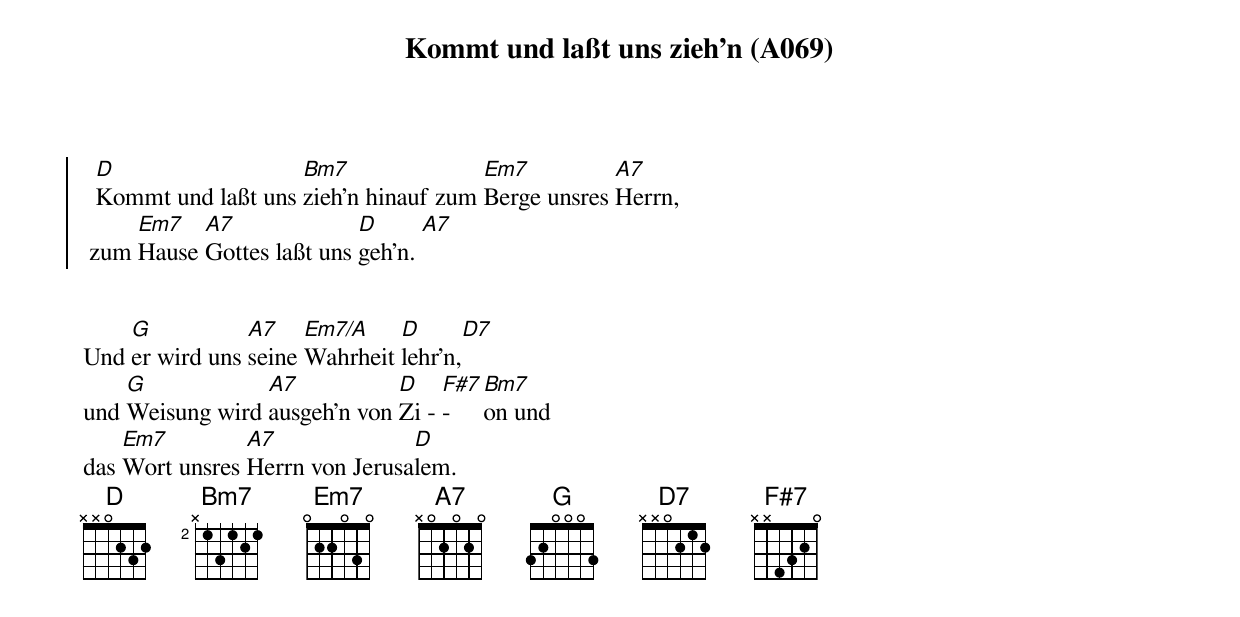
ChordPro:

{title: Kommt und laßt uns zieh'n (A069)}
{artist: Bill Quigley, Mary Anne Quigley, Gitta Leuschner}
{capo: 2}


{soc}
  [D]Kommt und laßt uns [Bm7]zieh'n hinauf zum [Em7]Berge unsres [A7]Herrn,
 zum [Em7]Hause [A7]Gottes laßt uns [D]geh'n. [A7]
 {eoc}


Und [G]er wird uns [A7]seine [Em7/A]Wahrheit [D]lehr'n,[D7]
und [G]Weisung wird [A7]ausgeh'n von [D]Zi - [F#7]- [Bm7]on und
das [Em7]Wort unsres [A7]Herrn von Jerusa[D]lem.
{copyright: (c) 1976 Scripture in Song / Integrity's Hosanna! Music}
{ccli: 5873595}
